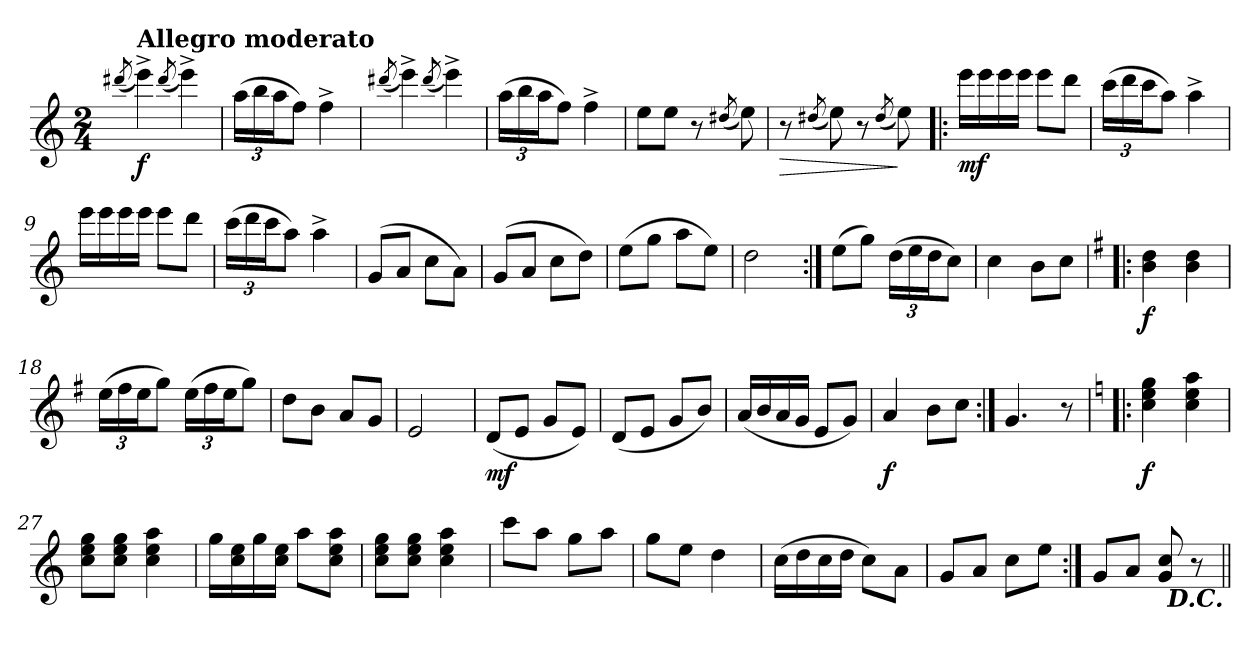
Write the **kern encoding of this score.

**kern	**dynam
*part1	*part1
*staff1	*staff1
*clefG2	*
*k[]	*
*C:	*
*M2/4	*
=1	=1
(8qddd#X/	.
!LO:TX:a:B:t=Allegro moderato	!
4eee^)	f
(8qddd#/	.
4eee^)	.
=2	=2
(24aaLL	.
24bb	.
24aaJ	.
8ffJ)	.
4ff^	.
=3	=3
(8qddd#X/	.
4eee^)	.
(8qddd#/	.
4eee^)	.
=4	=4
(24aaLL	.
24bb	.
24aaJ	.
8ffJ)	.
4ff^	.
=5	=5
8eeL	.
8eeJ	.
8r	.
(8qdd#X/	.
8ee)	.
=6	=6
!	!LO:HP:b
8r	>
(8qdd#X/	.
8ee)	.
8r	.
(8qdd#/	.
8ee)	]
=7!|:	=7!|:
16eeeLL	mf
16eee	.
16eee	.
16eeeJJ	.
8eeeL	.
8dddJ	.
=8	=8
(24cccLL	.
24ddd	.
24cccJ	.
8aaJ)	.
4aa^	.
=9	=9
16eeeLL	.
16eee	.
16eee	.
16eeeJJ	.
8eeeL	.
8dddJ	.
=10	=10
(24cccLL	.
24ddd	.
24cccJ	.
8aaJ)	.
4aa^	.
=11	=11
(8gL	.
8aJ	.
8ccL	.
8aJ)	.
=12	=12
(8gL	.
8aJ	.
8ccL	.
8ddJ)	.
=13	=13
(8eeL	.
8ggJ	.
8aaL	.
8eeJ)	.
=14	=14
2dd	.
=15:|!	=15:|!
(8eeL	.
8ggJ)	.
(24ddLL	.
24ee	.
24ddJ	.
8ccJ)	.
=16	=16
4cc	.
8bL	.
8ccJ	.
=17!|:	=17!|:
*k[f#]	*
*G:	*
4b 4dd	f
4b 4dd	.
=18	=18
(24eeLL	.
24ff#	.
24eeJ	.
8ggJ)	.
(24eeLL	.
24ff#	.
24eeJ	.
8ggJ)	.
=19	=19
8ddL	.
8bJ	.
8aL	.
8gJ	.
=20	=20
2e	.
=21	=21
(8dL	mf
8eJ	.
8gL	.
8eJ)	.
=22	=22
(8dL	.
8eJ	.
8gL	.
8bJ)	.
=23	=23
(16aLL	.
16b	.
16a	.
16gJJ	.
8eL	.
8gJ)	.
=24	=24
4a	f
8bL	.
8ccJ	.
=25:|!	=25:|!
4.g	.
8r	.
=26!|:	=26!|:
*k[]	*
*C:	*
4cc 4ee 4gg	f
4cc 4ee 4aa	.
=27	=27
8cc 8ee 8ggL	.
8cc 8ee 8ggJ	.
4cc 4ee 4aa	.
=28	=28
16ggLL	.
16cc 16ee	.
16gg	.
16cc 16eeJJ	.
8aaL	.
8cc 8ee 8aaJ	.
=29	=29
8cc 8ee 8ggL	.
8cc 8ee 8ggJ	.
4cc 4ee 4aa	.
=30	=30
8cccL	.
8aaJ	.
8ggL	.
8aaJ	.
=31	=31
8ggL	.
8eeJ	.
4dd	.
=32	=32
(16ccLL	.
16dd	.
16cc	.
16ddJJ	.
8ccL)	.
8aJ	.
=33	=33
8gL	.
8aJ	.
8ccL	.
8eeJ	.
=34:|!	=34:|!
8gL	.
8aJ	.
8g 8cc	.
8r	.
!LO:TX:b:Bi:rj:t=D.C.	!
=||	=||
*-	*-
